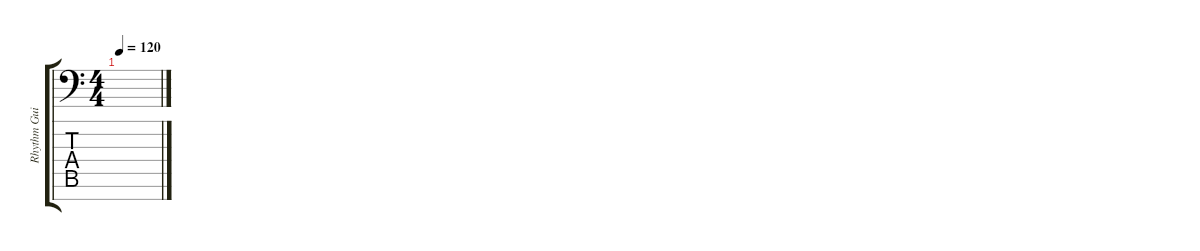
\track ("Rhythm Guitar" "Rhythm Gui") {instrument overdrivenguitar}
\staff {score tabs}
\tuning (E4 B3 G3 D3 A2 E2 C-1) {hide}
\ts (4 4)
\tempo 120
\clef f4
\ks c
